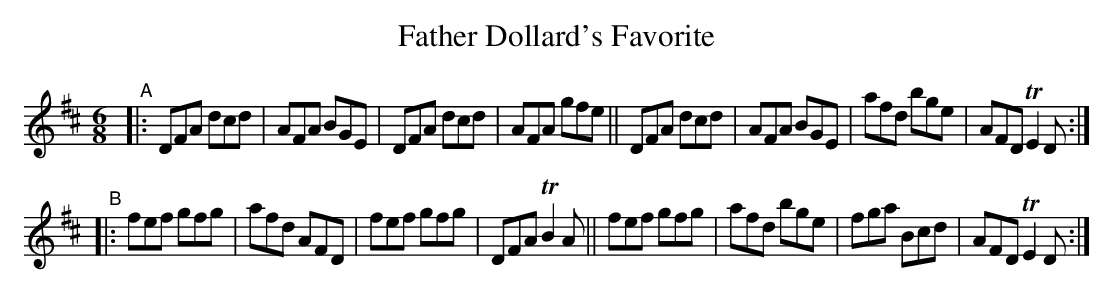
X:1
T: Father Dollard's Favorite
M: 6/8
L: 1/8
K: D
"^A"\
|: DFA dcd | AFA BGE | DFA dcd | AFA  gfe \
|| DFA dcd | AFA BGE | afd bge | AFD TE2D :|
"^B"\
|: fef gfg | afd AFD | fef gfg | DFA TB2A \
|| fef gfg | afd bge | fga Bcd | AFD TE2D :|
